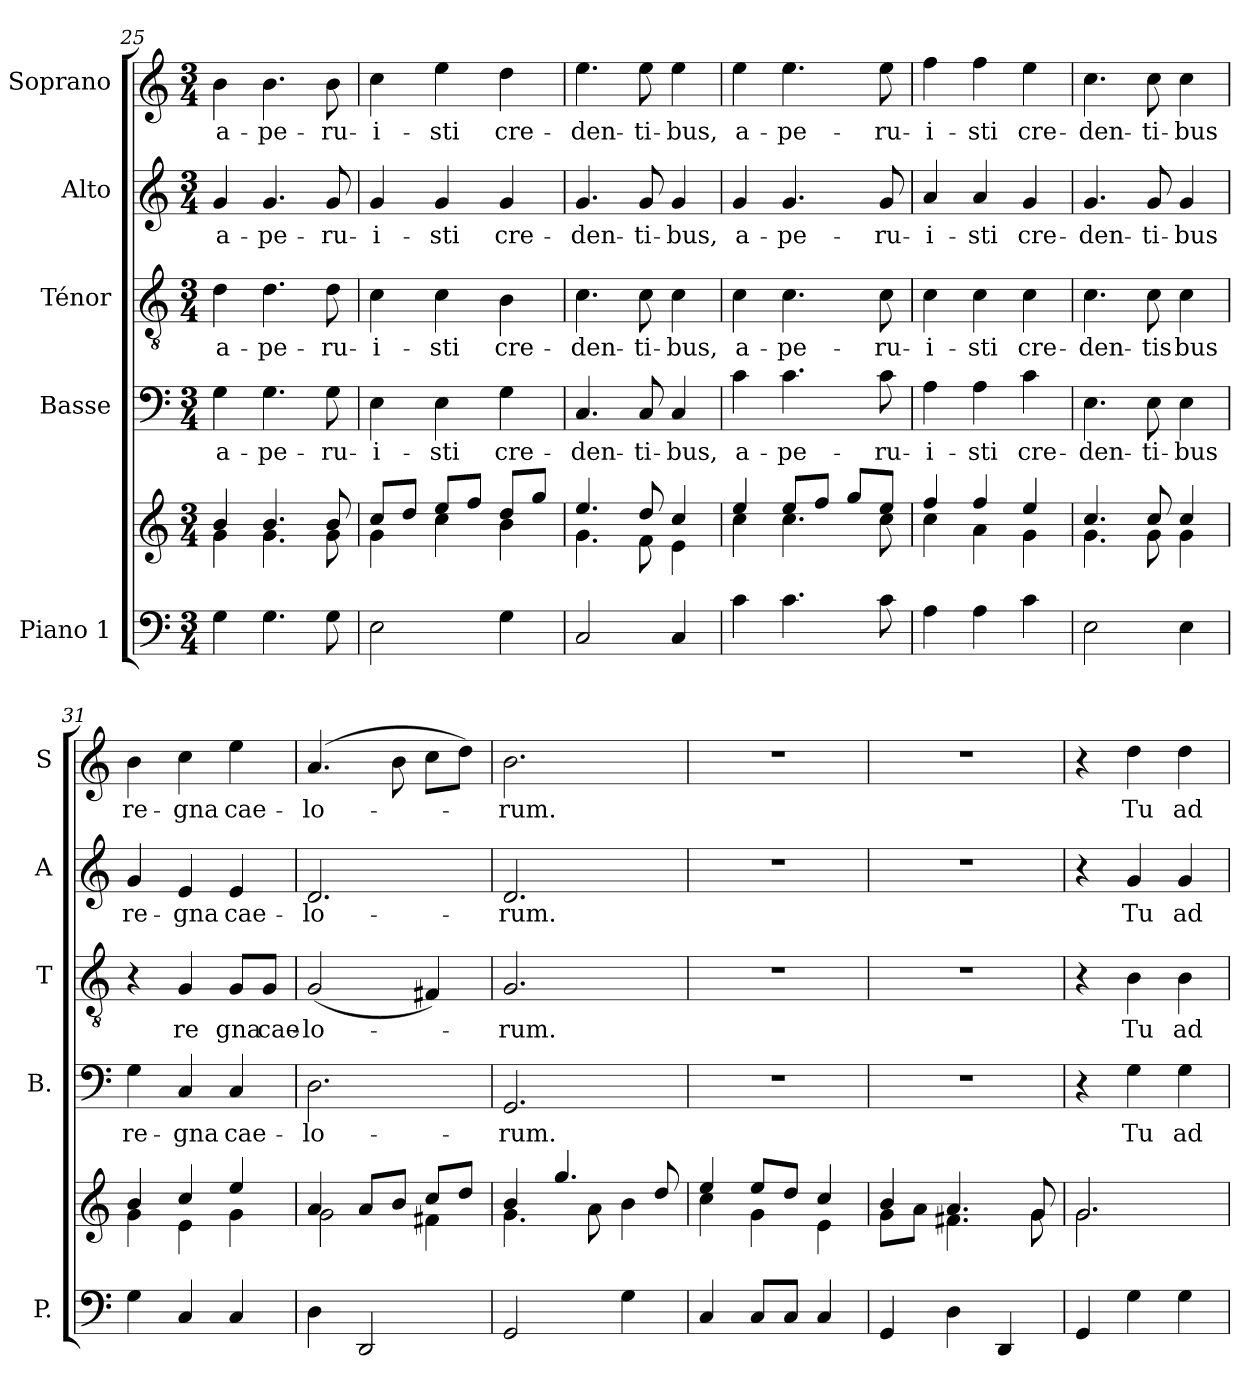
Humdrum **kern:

**kern	**kern	**kern	**text	**kern	**text	**kern	**text	**kern	**text
*part5	*part5	*part4	*part4	*part3	*part3	*part2	*part2	*part1	*part1
*staff6	*staff5	*staff4	*staff4	*staff3	*staff3	*staff2	*staff2	*staff1	*staff1
*I"Piano 1	*	*I"Basse	*	*I"Ténor	*	*I"Alto	*	*I"Soprano	*
*I'P.	*	*I'B.	*	*I'T	*	*I'A	*	*I'S	*
*clefF4	*clefG2	*clefF4	*	*clefGv2	*	*clefG2	*	*clefG2	*
*k[]	*k[]	*k[]	*	*k[]	*	*k[]	*	*k[]	*
*M3/4	*M3/4	*M3/4	*	*M3/4	*	*M3/4	*	*M3/4	*
=25	=25	=25	=25	=25	=25	=25	=25	=25	=25
*	*^	*	*	*	*	*	*	*	*
!	!	!	!	!LO:LY:b	!	!LO:LY:b	!	!LO:LY:b	!	!LO:LY:b
4G\	4b/	4g\	4G\	a-	4d\	a-	4g/	a-	4b\	a-
!	!	!	!	!LO:LY:b	!	!LO:LY:b	!	!LO:LY:b	!	!LO:LY:b
4.G\	4.b/	4.g\	4.G\	pe-	4.d\	pe-	4.g/	pe-	4.b\	pe-
!	!	!	!	!LO:LY:b	!	!LO:LY:b	!	!LO:LY:b	!	!LO:LY:b
8G\	8b/	8g\	8G\	ru-	8d\	ru-	8g/	ru-	8b\	ru-
=26	=26	=26	=26	=26	=26	=26	=26	=26	=26	=26
!	!	!	!	!LO:LY:b	!	!LO:LY:b	!	!LO:LY:b	!	!LO:LY:b
2E\	8cc/L	4g\	4E\	i-	4c\	i-	4g/	i-	4cc\	i-
.	8dd/J	.	.	.	.	.	.	.	.	.
!	!	!	!	!LO:LY:b	!	!LO:LY:b	!	!LO:LY:b	!	!LO:LY:b
.	8ee/L	4cc\	4E\	sti	4c\	sti	4g/	sti	4ee\	sti
.	8ff/J	.	.	.	.	.	.	.	.	.
!	!	!	!	!LO:LY:b	!	!LO:LY:b	!	!LO:LY:b	!	!LO:LY:b
4G\	8dd/L	4b\	4G\	cre-	4B\	cre-	4g/	cre-	4dd\	cre-
.	8gg/J	.	.	.	.	.	.	.	.	.
!!LO:LB:g=z
=27	=27	=27	=27	=27	=27	=27	=27	=27	=27	=27
!	!	!	!	!LO:LY:b	!	!LO:LY:b	!	!LO:LY:b	!	!LO:LY:b
2C/	4.ee/	4.g\	4.C/	den-	4.c\	den-	4.g/	den-	4.ee\	den-
!	!	!	!	!LO:LY:b	!	!LO:LY:b	!	!LO:LY:b	!	!LO:LY:b
.	8dd/	8f\	8C/	ti-	8c\	ti-	8g/	ti-	8ee\	ti-
!	!	!	!	!LO:LY:b	!	!LO:LY:b	!	!LO:LY:b	!	!LO:LY:b
4C/	4cc/	4e\	4C/	bus,	4c\	bus,	4g/	bus,	4ee\	bus,
=28	=28	=28	=28	=28	=28	=28	=28	=28	=28	=28
!	!	!	!	!LO:LY:b	!	!LO:LY:b	!	!LO:LY:b	!	!LO:LY:b
4c\	4ee/	4cc\	4c\	a-	4c\	a-	4g/	a-	4ee\	a-
!	!	!	!	!LO:LY:b	!	!LO:LY:b	!	!LO:LY:b	!	!LO:LY:b
4.c\	8ee/L	4.cc\	4.c\	pe-	4.c\	pe-	4.g/	pe-	4.ee\	pe-
.	8ff/J	.	.	.	.	.	.	.	.	.
.	8gg/L	.	.	.	.	.	.	.	.	.
!	!	!	!	!LO:LY:b	!	!LO:LY:b	!	!LO:LY:b	!	!LO:LY:b
8c\	8ee/J	8cc\	8c\	ru-	8c\	ru-	8g/	ru-	8ee\	ru-
=29	=29	=29	=29	=29	=29	=29	=29	=29	=29	=29
!	!	!	!	!LO:LY:b	!	!LO:LY:b	!	!LO:LY:b	!	!LO:LY:b
4A\	4ff/	4cc\	4A\	i-	4c\	i-	4a/	i-	4ff\	i-
!	!	!	!	!LO:LY:b	!	!LO:LY:b	!	!LO:LY:b	!	!LO:LY:b
4A\	4ff/	4a\	4A\	sti	4c\	sti	4a/	sti	4ff\	sti
!	!	!	!	!LO:LY:b	!	!LO:LY:b	!	!LO:LY:b	!	!LO:LY:b
4c\	4ee/	4g\	4c\	cre-	4c\	cre-	4g/	cre-	4ee\	cre-
=30	=30	=30	=30	=30	=30	=30	=30	=30	=30	=30
!	!	!	!	!LO:LY:b	!	!LO:LY:b	!	!LO:LY:b	!	!LO:LY:b
2E\	4.cc/	4.g\	4.E\	den-	4.c\	den-	4.g/	den-	4.cc\	den-
!	!	!	!	!LO:LY:b	!	!LO:LY:b	!	!LO:LY:b	!	!LO:LY:b
.	8cc/	8g\	8E\	ti-	8c\	tis	8g/	ti-	8cc\	ti-
!	!	!	!	!LO:LY:b	!	!LO:LY:b	!	!LO:LY:b	!	!LO:LY:b
4E\	4cc/	4g\	4E\	bus	4c\	bus	4g/	bus	4cc\	bus
=31	=31	=31	=31	=31	=31	=31	=31	=31	=31	=31
!	!	!	!	!LO:LY:b	!	!	!	!LO:LY:b	!	!LO:LY:b
4G\	4b/	4g\	4G\	re-	4r	.	4g/	re-	4b\	re-
!	!	!	!	!LO:LY:b	!	!LO:LY:b	!	!LO:LY:b	!	!LO:LY:b
4C/	4cc/	4e\	4C/	gna	4G/	re	4e/	gna	4cc\	gna
!	!	!	!	!LO:LY:b	!	!LO:LY:b	!	!LO:LY:b	!	!LO:LY:b
4C/	4ee/	4g\	4C/	cae-	8G/L	gna	4e/	cae-	4ee\	cae-
!	!	!	!	!	!	!LO:LY:b	!	!	!	!
.	.	.	.	.	8G/J	cae-	.	.	.	.
=32	=32	=32	=32	=32	=32	=32	=32	=32	=32	=32
!	!	!	!	!LO:LY:b	!	!LO:LY:b	!	!LO:LY:b	!	!LO:LY:b
4D\	4a/	2g\	2.D\	lo-	(<2G/	-lo-	2.d/	lo-	(<4.a/	lo-
2DD/	8a/L	.	.	.	.	.	.	.	.	.
.	8b/J	.	.	.	.	.	.	.	8b\	.
.	8cc/L	4f#X\	.	.	4F#X/)	.	.	.	8cc\L	.
.	8dd/J	.	.	.	.	.	.	.	8dd\J)	.
=33	=33	=33	=33	=33	=33	=33	=33	=33	=33	=33
!	!	!	!	!LO:LY:b	!	!LO:LY:b	!	!LO:LY:b	!	!LO:LY:b
2GG/	4b/	4.g\	2.GG/	rum.	2.G/	rum.	2.d/	rum.	2.b\	rum.
.	4.gg/	.	.	.	.	.	.	.	.	.
.	.	8a\	.	.	.	.	.	.	.	.
4G\	.	4b\	.	.	.	.	.	.	.	.
.	8dd/	.	.	.	.	.	.	.	.	.
!!LO:PB:g=z
=34	=34	=34	=34	=34	=34	=34	=34	=34	=34	=34
4C/	4ee/	4cc\	2.r	.	2.r	.	2.r	.	2.r	.
8C/L	8ee/L	4g\	.	.	.	.	.	.	.	.
8C/J	8dd/J	.	.	.	.	.	.	.	.	.
4C/	4cc/	4e\	.	.	.	.	.	.	.	.
=35	=35	=35	=35	=35	=35	=35	=35	=35	=35	=35
4GG/	4b/	8g\L	2.r	.	2.r	.	2.r	.	2.r	.
.	.	8a\J	.	.	.	.	.	.	.	.
4D\	4.a/	4.f#X\	.	.	.	.	.	.	.	.
4DD/	.	.	.	.	.	.	.	.	.	.
.	8g/	8g\	.	.	.	.	.	.	.	.
=36	=36	=36	=36	=36	=36	=36	=36	=36	=36	=36
4GG/	2.g/	2.g\	4r	.	4r	.	4r	.	4r	.
!	!	!	!	!LO:LY:b	!	!LO:LY:b	!	!LO:LY:b	!	!LO:LY:b
4G\	.	.	4G\	Tu	4B\	Tu	4g/	Tu	4dd\	Tu
!	!	!	!	!LO:LY:b	!	!LO:LY:b	!	!LO:LY:b	!	!LO:LY:b
4G\	.	.	4G\	ad	4B\	ad-	4g/	ad	4dd\	ad
*	*v	*v	*	*	*	*	*	*	*	*
=	=	=	=	=	=	=	=	=	=
*-	*-	*-	*-	*-	*-	*-	*-	*-	*-
